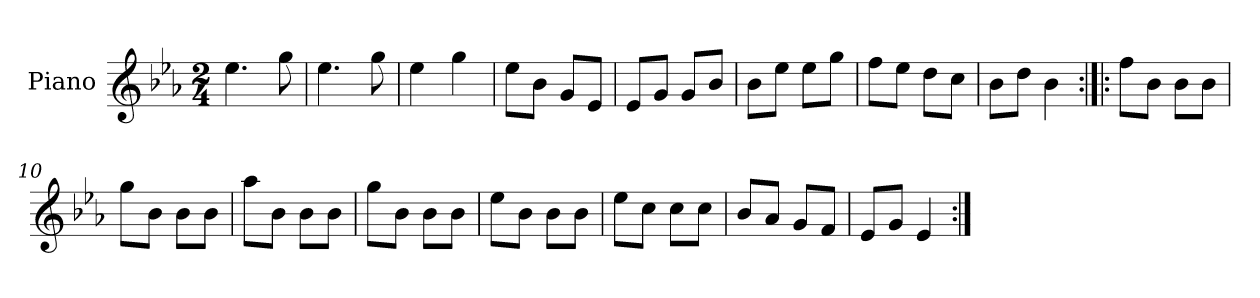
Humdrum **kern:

**kern
*part1
*staff1
*I"Piano
*I'Pno.
*clefG2
*k[b-e-a-]
*M2/4
=1
4.ee-\
8gg\
=2
4.ee-\
8gg\
=3
4ee-\
4gg\
=4
8ee-\L
8b-\J
8g/L
8e-/J
=5
8e-/L
8g/J
8g/L
8b-/J
=6
8b-\L
8ee-\J
8ee-\L
8gg\J
=7
8ff\L
8ee-\J
8dd\L
8cc\J
=8
8b-\L
8dd\J
4b-\
=9:|!|:
8ff\L
8b-\J
8b-\L
8b-\J
=10
8gg\L
8b-\J
8b-\L
8b-\J
=11
8aa-\L
8b-\J
8b-\L
8b-\J
=12
8gg\L
8b-\J
8b-\L
8b-\J
=13
8ee-\L
8b-\J
8b-\L
8b-\J
=14
8ee-\L
8cc\J
8cc\L
8cc\J
=15
8b-/L
8a-/J
8g/L
8f/J
=16
8e-/L
8g/J
4e-/
=:|!
*-
